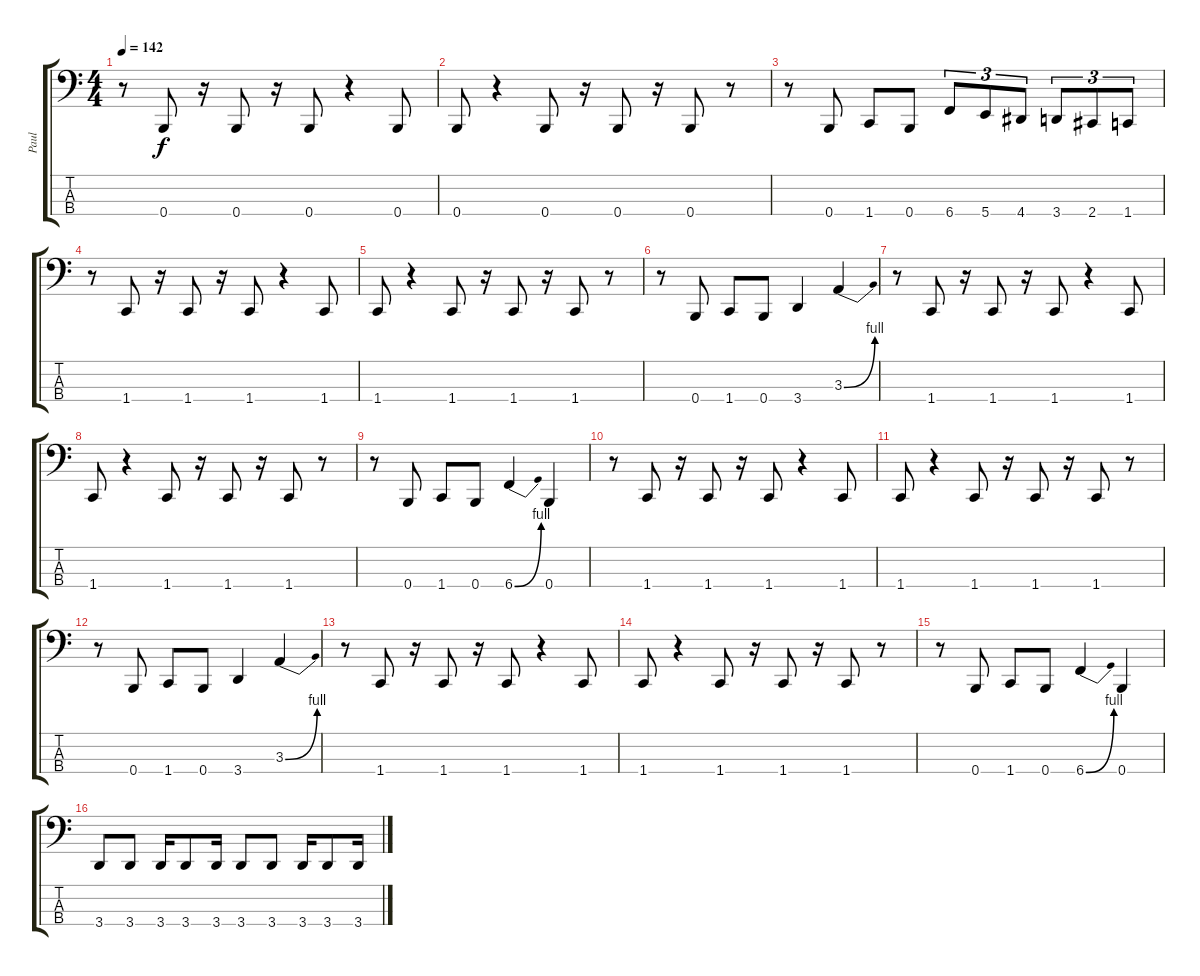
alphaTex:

\track ("Paul" "Paul") {instrument electricbasspick}
\staff {score tabs}
\tuning (E2 B1 Gb1 B0) {hide}
\ts (4 4)
\tempo 142
\clef f4
\ks c
r.8{dy f} 0.4.8 r.16 0.4.8 r.16 0.4.8 r.4 0.4.8 |
0.4.8 r.4 0.4.8 r.16 0.4.8 r.16 0.4.8 r.8 |
r.8 0.4.8 1.4.8 0.4.8 6.4.8{tu (3 2)} 5.4.8{tu (3 2)} 4.4.8{tu (3 2)} 3.4.8{tu (3 2)} 2.4.8{tu (3 2)} 1.4.8{tu (3 2)} |
r.8 1.4.8 r.16 1.4.8 r.16 1.4.8 r.4 1.4.8 |
1.4.8 r.4 1.4.8 r.16 1.4.8 r.16 1.4.8 r.8 |
r.8 0.4.8 1.4.8 0.4.8 3.4.4 3.3{be (bend 0 0 60 4)}.4 |
r.8 1.4.8 r.16 1.4.8 r.16 1.4.8 r.4 1.4.8 |
1.4.8 r.4 1.4.8 r.16 1.4.8 r.16 1.4.8 r.8 |
r.8 0.4.8 1.4.8 0.4.8 6.4{be (bend 0 0 60 4)}.4 0.4.4 |
r.8 1.4.8 r.16 1.4.8 r.16 1.4.8 r.4 1.4.8 |
1.4.8 r.4 1.4.8 r.16 1.4.8 r.16 1.4.8 r.8 |
r.8 0.4.8 1.4.8 0.4.8 3.4.4 3.3{be (bend 0 0 60 4)}.4 |
r.8 1.4.8 r.16 1.4.8 r.16 1.4.8 r.4 1.4.8 |
1.4.8 r.4 1.4.8 r.16 1.4.8 r.16 1.4.8 r.8 |
r.8 0.4.8 1.4.8 0.4.8 6.4{be (bend 0 0 60 4)}.4 0.4.4 |
3.4.8 3.4.8 3.4.16 3.4.8 3.4.16 3.4.8 3.4.8 3.4.16 3.4.8 3.4.16
